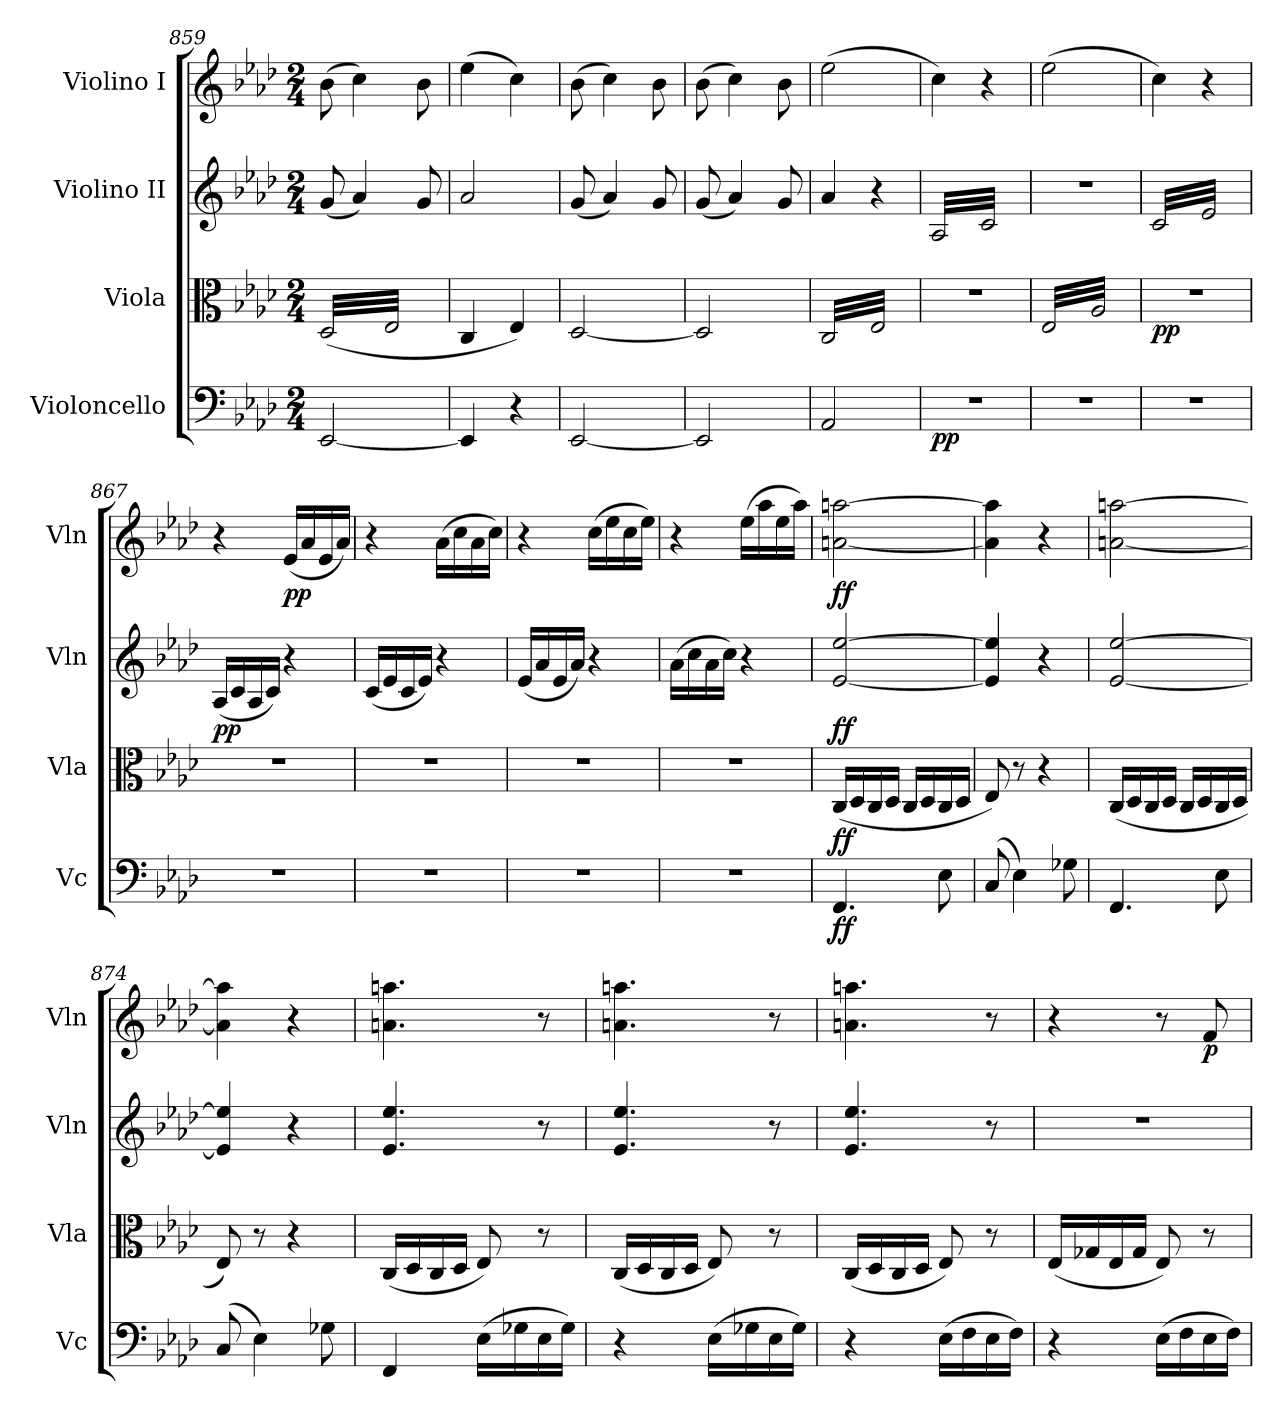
**kern	**dynam	**kern	**dynam	**kern	**dynam	**kern	**dynam
*part4	*part4	*part3	*part3	*part2	*part2	*part1	*part1
*staff4	*staff4	*staff3	*staff3	*staff2	*staff2	*staff1	*staff1
*I"Violoncello	*	*I"Viola	*	*I"Violino II	*	*I"Violino I	*
*I'Vc	*	*I'Vla	*	*I'Vln	*	*I'Vln	*
*clefF4	*	*clefC3	*	*clefG2	*	*clefG2	*
*k[b-e-a-d-]	*	*k[b-e-a-d-]	*	*k[b-e-a-d-]	*	*k[b-e-a-d-]	*
*M2/4	*	*M2/4	*	*M2/4	*	*M2/4	*
=859	=859	=859	=859	=859	=859	=859	=859
*	*	*tremolo	*	*	*	*	*
[2EE-/	.	(32D-/LLL	.	(8g/	.	(8b-\	.
.	.	32E-/	.	.	.	.	.
.	.	32D-/	.	.	.	.	.
.	.	32E-/	.	.	.	.	.
.	.	32D-/	.	4a-/)	.	4cc\)	.
.	.	32E-/	.	.	.	.	.
.	.	32D-/	.	.	.	.	.
.	.	32E-/	.	.	.	.	.
.	.	32D-/	.	.	.	.	.
.	.	32E-/	.	.	.	.	.
.	.	32D-/	.	.	.	.	.
.	.	32E-/	.	.	.	.	.
.	.	32D-/	.	8g/	.	8b-\	.
.	.	32E-/	.	.	.	.	.
.	.	32D-/	.	.	.	.	.
.	.	32E-/JJJ	.	.	.	.	.
*	*	*Xtremolo	*	*	*	*	*
=860	=860	=860	=860	=860	=860	=860	=860
4EE-/]	.	4C/	.	2a-/	.	(4ee-\	.
.	.	.	.	.	.	.	.
.	.	.	.	.	.	.	.
.	.	.	.	.	.	.	.
.	.	.	.	.	.	.	.
.	.	.	.	.	.	.	.
.	.	.	.	.	.	.	.
.	.	.	.	.	.	.	.
4r	.	4E-/)	.	.	.	4cc\)	.
=861	=861	=861	=861	=861	=861	=861	=861
[2EE-/	.	[2D-/	.	(8g/	.	(8b-\	.
.	.	.	.	4a-/)	.	4cc\)	.
.	.	.	.	8g/	.	8b-\	.
=862	=862	=862	=862	=862	=862	=862	=862
2EE-/]	.	2D-/]	.	(8g/	.	(8b-\	.
.	.	.	.	4a-/)	.	4cc\)	.
.	.	.	.	8g/	.	8b-\	.
=863	=863	=863	=863	=863	=863	=863	=863
*	*	*tremolo	*	*	*	*	*
2AA-/	.	(32C/LLL	.	4a-/	.	(2ee-\	.
.	.	32E-/)	.	.	.	.	.
.	.	32C/	.	.	.	.	.
.	.	32E-/)	.	.	.	.	.
.	.	32C/	.	.	.	.	.
.	.	32E-/)	.	.	.	.	.
.	.	32C/	.	.	.	.	.
.	.	32E-/)	.	.	.	.	.
.	.	32C/	.	4r	.	.	.
.	.	32E-/)	.	.	.	.	.
.	.	32C/	.	.	.	.	.
.	.	32E-/)	.	.	.	.	.
.	.	32C/	.	.	.	.	.
.	.	32E-/)	.	.	.	.	.
.	.	32C/	.	.	.	.	.
.	.	32E-/)JJJ	.	.	.	.	.
=864	=864	=864	=864	=864	=864	=864	=864
!	!LO:DY:b	!	!	!	!	!	!
*	*	*	*	*tremolo	*	*	*
2r	pp	2r	.	(32A-/LLL	.	4cc\)	.
.	.	.	.	32c/)	.	.	.
.	.	.	.	32A-/	.	.	.
.	.	.	.	32c/)	.	.	.
.	.	.	.	32A-/	.	.	.
.	.	.	.	32c/)	.	.	.
.	.	.	.	32A-/	.	.	.
.	.	.	.	32c/)	.	.	.
.	.	.	.	32A-/	.	4r	.
.	.	.	.	32c/)	.	.	.
.	.	.	.	32A-/	.	.	.
.	.	.	.	32c/)	.	.	.
.	.	.	.	32A-/	.	.	.
.	.	.	.	32c/)	.	.	.
.	.	.	.	32A-/	.	.	.
.	.	.	.	32c/)JJJ	.	.	.
=865	=865	=865	=865	=865	=865	=865	=865
2r	.	(32E-/LLL	.	2r	.	(2ee-\	.
.	.	32A-/)	.	.	.	.	.
.	.	32E-/	.	.	.	.	.
.	.	32A-/)	.	.	.	.	.
.	.	32E-/	.	.	.	.	.
.	.	32A-/)	.	.	.	.	.
.	.	32E-/	.	.	.	.	.
.	.	32A-/)	.	.	.	.	.
.	.	32E-/	.	.	.	.	.
.	.	32A-/)	.	.	.	.	.
.	.	32E-/	.	.	.	.	.
.	.	32A-/)	.	.	.	.	.
.	.	32E-/	.	.	.	.	.
.	.	32A-/)	.	.	.	.	.
.	.	32E-/	.	.	.	.	.
.	.	32A-/)JJJ	.	.	.	.	.
*	*	*Xtremolo	*	*	*	*	*
=866	=866	=866	=866	=866	=866	=866	=866
!	!	!	!LO:DY:b	!	!	!	!
2r	.	2r	pp	(32c/LLL	.	4cc\)	.
.	.	.	.	32e-/)	.	.	.
.	.	.	.	32c/	.	.	.
.	.	.	.	32e-/)	.	.	.
.	.	.	.	32c/	.	.	.
.	.	.	.	32e-/)	.	.	.
.	.	.	.	32c/	.	.	.
.	.	.	.	32e-/)	.	.	.
.	.	.	.	32c/	.	4r	.
.	.	.	.	32e-/)	.	.	.
.	.	.	.	32c/	.	.	.
.	.	.	.	32e-/)	.	.	.
.	.	.	.	32c/	.	.	.
.	.	.	.	32e-/)	.	.	.
.	.	.	.	32c/	.	.	.
.	.	.	.	32e-/)JJJ	.	.	.
*	*	*	*	*Xtremolo	*	*	*
!!LO:PB:g=z
=867	=867	=867	=867	=867	=867	=867	=867
!	!	!	!	!	!LO:DY:b	!	!
2r	.	2r	.	(16A-/LL	pp	4r	.
.	.	.	.	.	.	.	.
.	.	.	.	16c/	.	.	.
.	.	.	.	.	.	.	.
.	.	.	.	16A-/	.	.	.
.	.	.	.	.	.	.	.
.	.	.	.	16c/JJ)	.	.	.
.	.	.	.	.	.	.	.
!	!	!	!	!	!	!	!LO:DY:b
.	.	.	.	4r	.	(16e-/LL	pp
.	.	.	.	.	.	16a-/	.
.	.	.	.	.	.	16e-/	.
.	.	.	.	.	.	16a-/JJ)	.
=868	=868	=868	=868	=868	=868	=868	=868
2r	.	2r	.	(16c/LL	.	4r	.
.	.	.	.	16e-/	.	.	.
.	.	.	.	16c/	.	.	.
.	.	.	.	16e-/JJ)	.	.	.
.	.	.	.	4r	.	(16a-\LL	.
.	.	.	.	.	.	16cc\	.
.	.	.	.	.	.	16a-\	.
.	.	.	.	.	.	16cc\JJ)	.
=869	=869	=869	=869	=869	=869	=869	=869
2r	.	2r	.	(16e-/LL	.	4r	.
.	.	.	.	16a-/	.	.	.
.	.	.	.	16e-/	.	.	.
.	.	.	.	16a-/JJ)	.	.	.
.	.	.	.	4r	.	(16cc\LL	.
.	.	.	.	.	.	16ee-\	.
.	.	.	.	.	.	16cc\	.
.	.	.	.	.	.	16ee-\JJ)	.
=870	=870	=870	=870	=870	=870	=870	=870
2r	.	2r	.	(16a-\LL	.	4r	.
.	.	.	.	16cc\	.	.	.
.	.	.	.	16a-\	.	.	.
.	.	.	.	16cc\JJ)	.	.	.
.	.	.	.	4r	.	(16ee-\LL	.
.	.	.	.	.	.	16aa-\	.
.	.	.	.	.	.	16ee-\	.
.	.	.	.	.	.	16aa-\JJ)	.
=871	=871	=871	=871	=871	=871	=871	=871
!	!LO:DY:b	!	!LO:DY:b	!	!LO:DY:b	!	!LO:DY:b
4.FF/	ff	(16C/LL	ff	[2e-/ [2ee-/	ff	[2an\ [2aan\	ff
.	.	16D-/	.	.	.	.	.
.	.	16C/	.	.	.	.	.
.	.	16D-/JJ	.	.	.	.	.
.	.	16C/LL	.	.	.	.	.
.	.	16D-/	.	.	.	.	.
8E-\	.	16C/	.	.	.	.	.
.	.	16D-/JJ	.	.	.	.	.
=872	=872	=872	=872	=872	=872	=872	=872
(8C/	.	8E-/)	.	4e-/] 4ee-/]	.	4a\] 4aa\]	.
4E-\)	.	8r	.	.	.	.	.
.	.	4r	.	4r	.	4r	.
8G-X\	.	.	.	.	.	.	.
!!LO:LB:g=z
=873	=873	=873	=873	=873	=873	=873	=873
4.FF/	.	(16C/LL	.	[2e-/ [2ee-/	.	[2an\ [2aan\	.
.	.	16D-/	.	.	.	.	.
.	.	16C/	.	.	.	.	.
.	.	16D-/JJ	.	.	.	.	.
.	.	16C/LL	.	.	.	.	.
.	.	16D-/	.	.	.	.	.
8E-\	.	16C/	.	.	.	.	.
.	.	16D-/JJ	.	.	.	.	.
=874	=874	=874	=874	=874	=874	=874	=874
(8C/	.	8E-/)	.	4e-/] 4ee-/]	.	4a\] 4aa\]	.
4E-\)	.	8r	.	.	.	.	.
.	.	4r	.	4r	.	4r	.
8G-X\	.	.	.	.	.	.	.
=875	=875	=875	=875	=875	=875	=875	=875
4FF/	.	(16C/LL	.	4.e-/ 4.ee-/	.	4.an\ 4.aan\	.
.	.	16D-/	.	.	.	.	.
.	.	16C/	.	.	.	.	.
.	.	16D-/JJ	.	.	.	.	.
(16E-\LL	.	8E-/)	.	.	.	.	.
16G-X\	.	.	.	.	.	.	.
16E-\	.	8r	.	8r	.	8r	.
16G-\JJ)	.	.	.	.	.	.	.
=876	=876	=876	=876	=876	=876	=876	=876
4r	.	(16C/LL	.	4.e-/ 4.ee-/	.	4.an\ 4.aan\	.
.	.	16D-/	.	.	.	.	.
.	.	16C/	.	.	.	.	.
.	.	16D-/JJ	.	.	.	.	.
(16E-\LL	.	8E-/)	.	.	.	.	.
16G-X\	.	.	.	.	.	.	.
16E-\	.	8r	.	8r	.	8r	.
16G-\JJ)	.	.	.	.	.	.	.
=877	=877	=877	=877	=877	=877	=877	=877
4r	.	(16C/LL	.	4.e-/ 4.ee-/	.	4.an\ 4.aan\	.
.	.	16D-/	.	.	.	.	.
.	.	16C/	.	.	.	.	.
.	.	16D-/JJ	.	.	.	.	.
(16E-\LL	.	8E-/)	.	.	.	.	.
16F\	.	.	.	.	.	.	.
16E-\	.	8r	.	8r	.	8r	.
16F\JJ)	.	.	.	.	.	.	.
=878	=878	=878	=878	=878	=878	=878	=878
4r	.	(16E-/LL	.	2r	.	4r	.
.	.	16G-X/	.	.	.	.	.
.	.	16E-/	.	.	.	.	.
.	.	16G-/JJ	.	.	.	.	.
(16E-\LL	.	8E-/)	.	.	.	8r	.
16F\	.	.	.	.	.	.	.
!	!	!	!	!	!	!	!LO:DY:b
16E-\	.	8r	.	.	.	8f/	p
16F\JJ)	.	.	.	.	.	.	.
=	=	=	=	=	=	=	=
*-	*-	*-	*-	*-	*-	*-	*-
